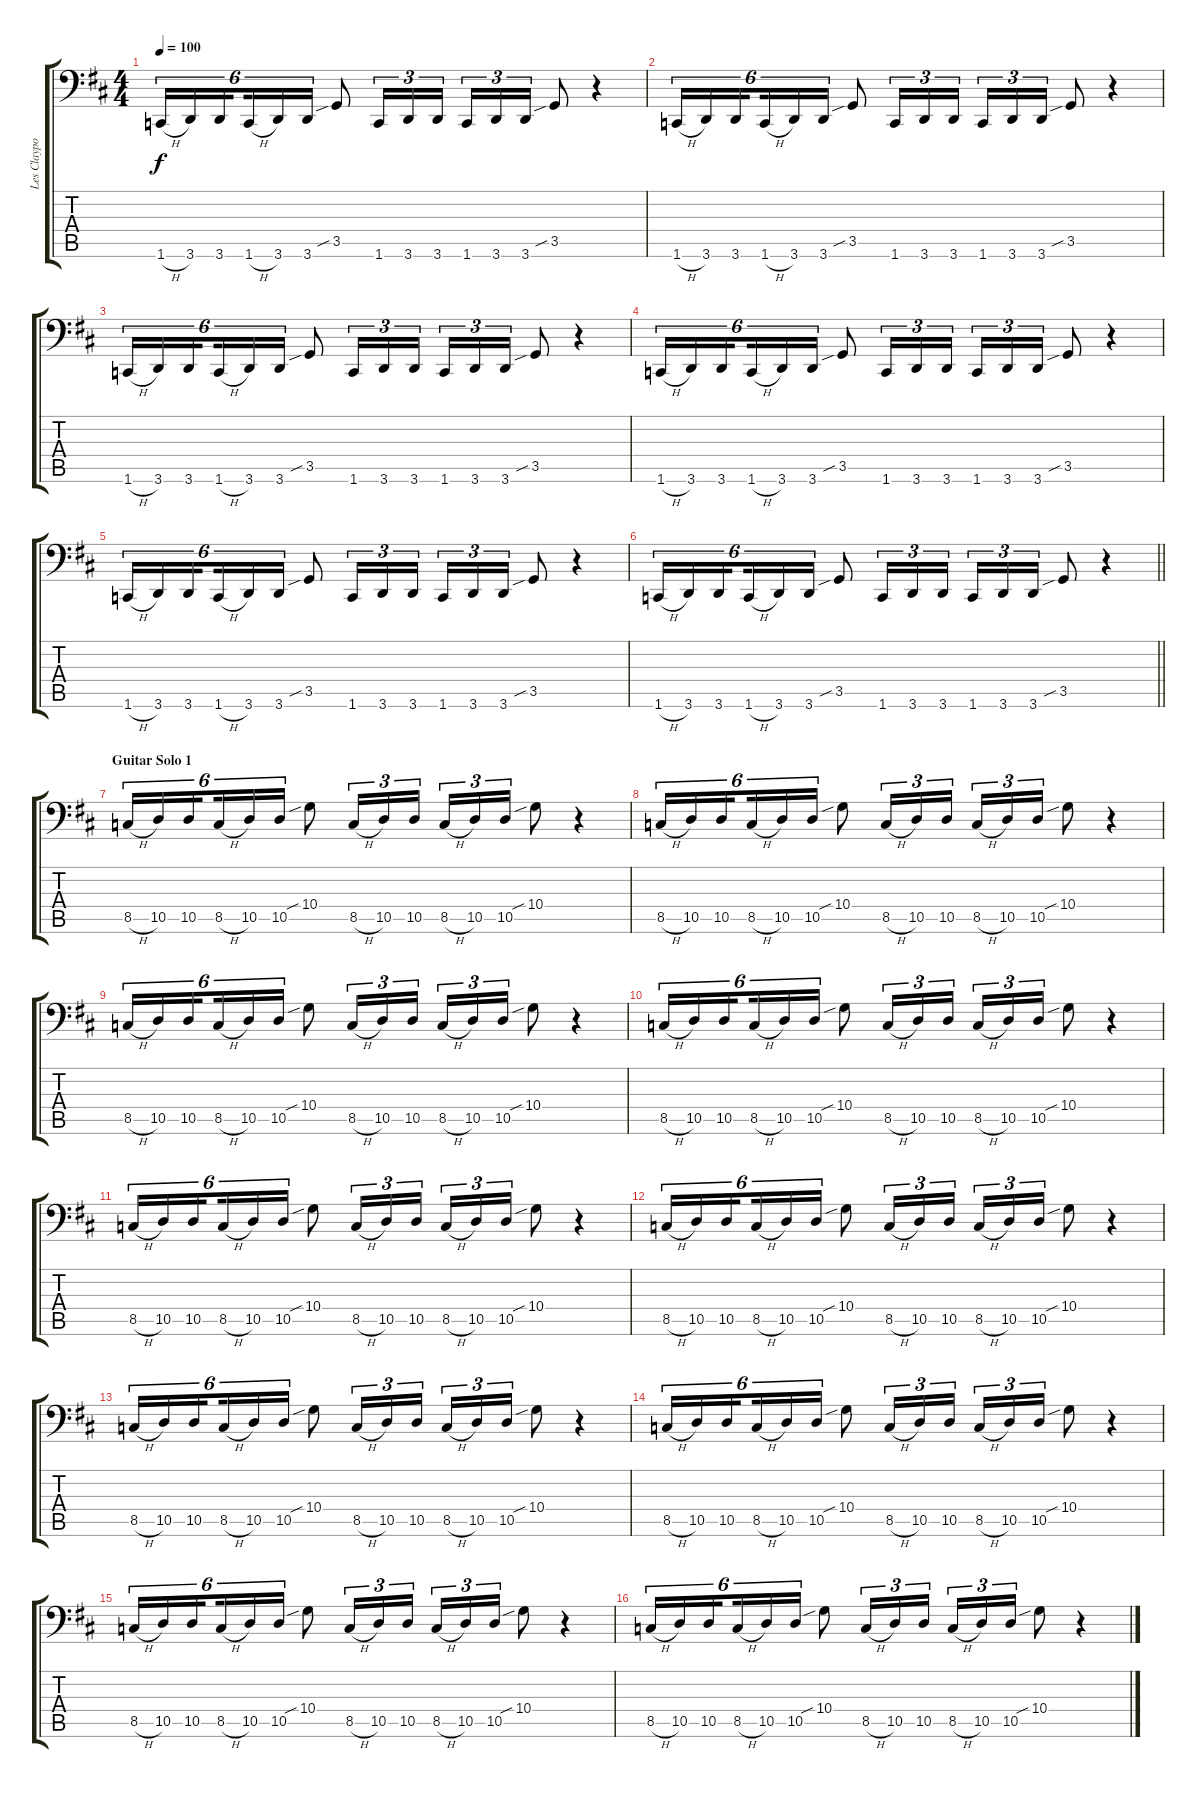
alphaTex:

\track ("Les Claypool" "Les Claypo") {instrument electricbassfinger}
\staff {score tabs}
\tuning (C3 G2 D2 A1 E1 B0) {hide}
\ts (4 4)
\tempo 100
\clef f4
\ks d
1.6{h}.16{tu (6 4) dy f} 3.6.16{tu (6 4)} 3.6.16{tu (6 4) beam splitsecondary} 1.6{h}.16{tu (6 4)} 3.6.16{tu (6 4)} 3.6.16{tu (6 4)} 3.5{sib}.8 1.6.16{tu (3 2)} 3.6.16{tu (3 2)} 3.6.16{tu (3 2)} 1.6.16{tu (3 2)} 3.6.16{tu (3 2)} 3.6.16{tu (3 2)} 3.5{sib}.8 r.4 |
1.6{h}.16{tu (6 4)} 3.6.16{tu (6 4)} 3.6.16{tu (6 4) beam splitsecondary} 1.6{h}.16{tu (6 4)} 3.6.16{tu (6 4)} 3.6.16{tu (6 4)} 3.5{sib}.8 1.6.16{tu (3 2)} 3.6.16{tu (3 2)} 3.6.16{tu (3 2)} 1.6.16{tu (3 2)} 3.6.16{tu (3 2)} 3.6.16{tu (3 2)} 3.5{sib}.8 r.4 |
1.6{h}.16{tu (6 4)} 3.6.16{tu (6 4)} 3.6.16{tu (6 4) beam splitsecondary} 1.6{h}.16{tu (6 4)} 3.6.16{tu (6 4)} 3.6.16{tu (6 4)} 3.5{sib}.8 1.6.16{tu (3 2)} 3.6.16{tu (3 2)} 3.6.16{tu (3 2)} 1.6.16{tu (3 2)} 3.6.16{tu (3 2)} 3.6.16{tu (3 2)} 3.5{sib}.8 r.4 |
1.6{h}.16{tu (6 4)} 3.6.16{tu (6 4)} 3.6.16{tu (6 4) beam splitsecondary} 1.6{h}.16{tu (6 4)} 3.6.16{tu (6 4)} 3.6.16{tu (6 4)} 3.5{sib}.8 1.6.16{tu (3 2)} 3.6.16{tu (3 2)} 3.6.16{tu (3 2)} 1.6.16{tu (3 2)} 3.6.16{tu (3 2)} 3.6.16{tu (3 2)} 3.5{sib}.8 r.4 |
1.6{h}.16{tu (6 4)} 3.6.16{tu (6 4)} 3.6.16{tu (6 4) beam splitsecondary} 1.6{h}.16{tu (6 4)} 3.6.16{tu (6 4)} 3.6.16{tu (6 4)} 3.5{sib}.8 1.6.16{tu (3 2)} 3.6.16{tu (3 2)} 3.6.16{tu (3 2)} 1.6.16{tu (3 2)} 3.6.16{tu (3 2)} 3.6.16{tu (3 2)} 3.5{sib}.8 r.4 |
\barLineRight lightlight
1.6{h}.16{tu (6 4)} 3.6.16{tu (6 4)} 3.6.16{tu (6 4) beam splitsecondary} 1.6{h}.16{tu (6 4)} 3.6.16{tu (6 4)} 3.6.16{tu (6 4)} 3.5{sib}.8 1.6.16{tu (3 2)} 3.6.16{tu (3 2)} 3.6.16{tu (3 2)} 1.6.16{tu (3 2)} 3.6.16{tu (3 2)} 3.6.16{tu (3 2)} 3.5{sib}.8 r.4 |
\section ("" "Guitar Solo 1")
8.5{h}.16{tu (6 4)} 10.5.16{tu (6 4)} 10.5.16{tu (6 4) beam splitsecondary} 8.5{h}.16{tu (6 4)} 10.5.16{tu (6 4)} 10.5.16{tu (6 4)} 10.4{sib}.8 8.5{h}.16{tu (3 2)} 10.5.16{tu (3 2)} 10.5.16{tu (3 2)} 8.5{h}.16{tu (3 2)} 10.5.16{tu (3 2)} 10.5.16{tu (3 2)} 10.4{sib}.8 r.4 |
8.5{h}.16{tu (6 4)} 10.5.16{tu (6 4)} 10.5.16{tu (6 4) beam splitsecondary} 8.5{h}.16{tu (6 4)} 10.5.16{tu (6 4)} 10.5.16{tu (6 4)} 10.4{sib}.8 8.5{h}.16{tu (3 2)} 10.5.16{tu (3 2)} 10.5.16{tu (3 2)} 8.5{h}.16{tu (3 2)} 10.5.16{tu (3 2)} 10.5.16{tu (3 2)} 10.4{sib}.8 r.4 |
8.5{h}.16{tu (6 4)} 10.5.16{tu (6 4)} 10.5.16{tu (6 4) beam splitsecondary} 8.5{h}.16{tu (6 4)} 10.5.16{tu (6 4)} 10.5.16{tu (6 4)} 10.4{sib}.8 8.5{h}.16{tu (3 2)} 10.5.16{tu (3 2)} 10.5.16{tu (3 2)} 8.5{h}.16{tu (3 2)} 10.5.16{tu (3 2)} 10.5.16{tu (3 2)} 10.4{sib}.8 r.4 |
8.5{h}.16{tu (6 4)} 10.5.16{tu (6 4)} 10.5.16{tu (6 4) beam splitsecondary} 8.5{h}.16{tu (6 4)} 10.5.16{tu (6 4)} 10.5.16{tu (6 4)} 10.4{sib}.8 8.5{h}.16{tu (3 2)} 10.5.16{tu (3 2)} 10.5.16{tu (3 2)} 8.5{h}.16{tu (3 2)} 10.5.16{tu (3 2)} 10.5.16{tu (3 2)} 10.4{sib}.8 r.4 |
8.5{h}.16{tu (6 4)} 10.5.16{tu (6 4)} 10.5.16{tu (6 4) beam splitsecondary} 8.5{h}.16{tu (6 4)} 10.5.16{tu (6 4)} 10.5.16{tu (6 4)} 10.4{sib}.8 8.5{h}.16{tu (3 2)} 10.5.16{tu (3 2)} 10.5.16{tu (3 2)} 8.5{h}.16{tu (3 2)} 10.5.16{tu (3 2)} 10.5.16{tu (3 2)} 10.4{sib}.8 r.4 |
8.5{h}.16{tu (6 4)} 10.5.16{tu (6 4)} 10.5.16{tu (6 4) beam splitsecondary} 8.5{h}.16{tu (6 4)} 10.5.16{tu (6 4)} 10.5.16{tu (6 4)} 10.4{sib}.8 8.5{h}.16{tu (3 2)} 10.5.16{tu (3 2)} 10.5.16{tu (3 2)} 8.5{h}.16{tu (3 2)} 10.5.16{tu (3 2)} 10.5.16{tu (3 2)} 10.4{sib}.8 r.4 |
8.5{h}.16{tu (6 4)} 10.5.16{tu (6 4)} 10.5.16{tu (6 4) beam splitsecondary} 8.5{h}.16{tu (6 4)} 10.5.16{tu (6 4)} 10.5.16{tu (6 4)} 10.4{sib}.8 8.5{h}.16{tu (3 2)} 10.5.16{tu (3 2)} 10.5.16{tu (3 2)} 8.5{h}.16{tu (3 2)} 10.5.16{tu (3 2)} 10.5.16{tu (3 2)} 10.4{sib}.8 r.4 |
8.5{h}.16{tu (6 4)} 10.5.16{tu (6 4)} 10.5.16{tu (6 4) beam splitsecondary} 8.5{h}.16{tu (6 4)} 10.5.16{tu (6 4)} 10.5.16{tu (6 4)} 10.4{sib}.8 8.5{h}.16{tu (3 2)} 10.5.16{tu (3 2)} 10.5.16{tu (3 2)} 8.5{h}.16{tu (3 2)} 10.5.16{tu (3 2)} 10.5.16{tu (3 2)} 10.4{sib}.8 r.4 |
8.5{h}.16{tu (6 4)} 10.5.16{tu (6 4)} 10.5.16{tu (6 4) beam splitsecondary} 8.5{h}.16{tu (6 4)} 10.5.16{tu (6 4)} 10.5.16{tu (6 4)} 10.4{sib}.8 8.5{h}.16{tu (3 2)} 10.5.16{tu (3 2)} 10.5.16{tu (3 2)} 8.5{h}.16{tu (3 2)} 10.5.16{tu (3 2)} 10.5.16{tu (3 2)} 10.4{sib}.8 r.4 |
8.5{h}.16{tu (6 4)} 10.5.16{tu (6 4)} 10.5.16{tu (6 4) beam splitsecondary} 8.5{h}.16{tu (6 4)} 10.5.16{tu (6 4)} 10.5.16{tu (6 4)} 10.4{sib}.8 8.5{h}.16{tu (3 2)} 10.5.16{tu (3 2)} 10.5.16{tu (3 2)} 8.5{h}.16{tu (3 2)} 10.5.16{tu (3 2)} 10.5.16{tu (3 2)} 10.4{sib}.8 r.4
